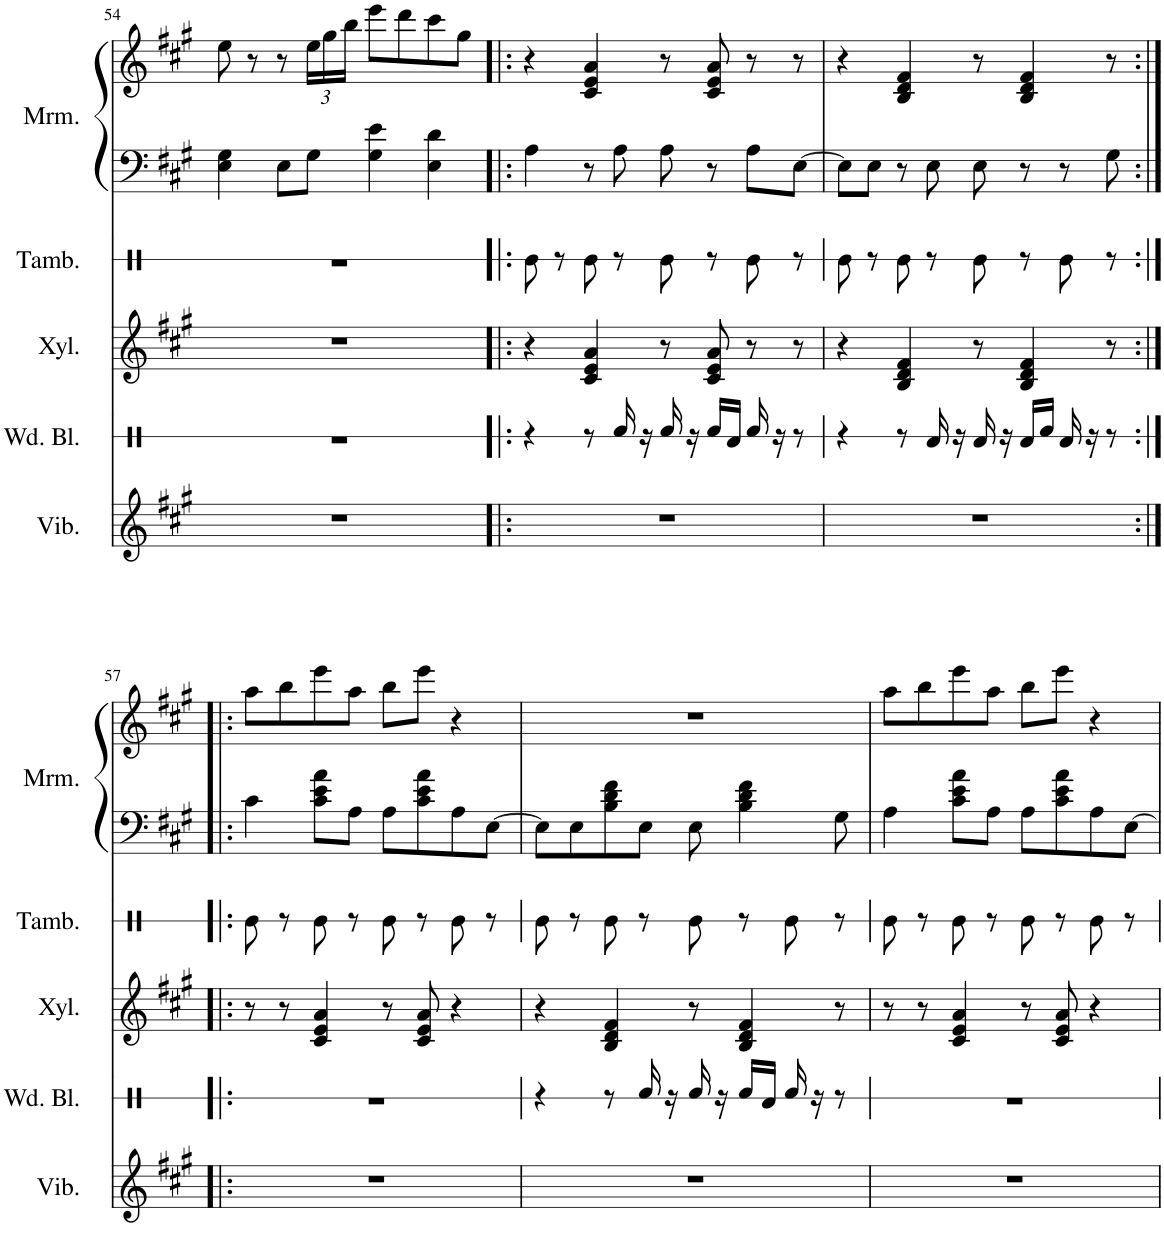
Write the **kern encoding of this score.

**kern	**kern	**kern	**kern	**kern	**kern
*part5	*part4	*part3	*part2	*part1	*part1
*staff6	*staff5	*staff4	*staff3	*staff2	*staff1
*I"Vibraphone	*I"Wood Blocks	*I"Xylophone	*I"Tambourine	*I"Marimba	*
*I'Vib.	*I'Wd. Bl.	*I'Xyl.	*I'Tamb.	*I'Mrm.	*
!!LO:PB:g=z
*clefG2	*clefX	*clefG2	*clefX	*clefF4	*clefG2
*	*	*Trd-7c-12	*	*	*
*k[f#c#g#]	*k[]	*k[f#c#g#]	*k[]	*k[f#c#g#]	*k[f#c#g#]
*M4/4	*M4/4	*M4/4	*M4/4	*M4/4	*M4/4
=54	=54	=54	=54	=54	=54
1r	1r	1r	1r	4E\ 4G#\	8ee\
.	.	.	.	.	8r
.	.	.	.	8E\L	8r
*	*	*	*	*	*Xbrackettup
.	.	.	.	8G#\J	24ee\LL
.	.	.	.	.	24gg#\
.	.	.	.	.	24bb\JJ
.	.	.	.	4G#\ 4e\	8eee\L
.	.	.	.	.	8ddd\
.	.	.	.	4E\ 4d\	8ccc#\
.	.	.	.	.	8gg#\J
=55!|:	=55!|:	=55!|:	=55!|:	=55!|:	=55!|:
1r	4r	4r	8Re\	4A\	4r
.	.	.	8r	.	.
.	8r	4c#/ 4e/ 4a/	8Re\	8r	4c#/ 4e/ 4a/
.	16Rf/	.	8r	8A\	.
.	16r	.	.	.	.
.	16Rf/	8r	8Re\	8A\	8r
.	16r	.	.	.	.
.	16Rf/LL	8c#/ 8e/ 8a/	8r	8r	8c#/ 8e/ 8a/
.	16Rd/JJ	.	.	.	.
.	16Rf/	8r	8Re\	8A\L	8r
.	16r	.	.	.	.
.	8r	8r	8r	[8E\J	8r
=56	=56	=56	=56	=56	=56
1r	4r	4r	8Re\	8E\L]	4r
.	.	.	8r	8E\J	.
.	8r	4B/ 4d/ 4f#/	8Re\	8r	4B/ 4d/ 4f#/
.	16Rd/	.	8r	8E\	.
.	16r	.	.	.	.
.	16Rd/	8r	8Re\	8E\	8r
.	16r	.	.	.	.
.	16Rd/LL	4B/ 4d/ 4f#/	8r	8r	4B/ 4d/ 4f#/
.	16Rf/JJ	.	.	.	.
.	16Rd/	.	8Re\	8r	.
.	16r	.	.	.	.
.	8r	8r	8r	8G#\	8r
!!LO:LB:g=z
=57:|!|:	=57:|!|:	=57:|!|:	=57:|!|:	=57:|!|:	=57:|!|:
1r	1r	8r	8Re\	4c#\	8aa\L
.	.	8r	8r	.	8bb\
.	.	4c#/ 4e/ 4a/	8Re\	8c#\ 8e\ 8a\L	8eee\
.	.	.	8r	8A\J	8aa\J
.	.	8r	8Re\	8A\L	8bb\L
.	.	8c#/ 8e/ 8a/	8r	8c#\ 8e\ 8a\	8eee\J
.	.	4r	8Re\	8A\	4r
.	.	.	8r	[8E\J	.
=58	=58	=58	=58	=58	=58
1r	4r	4r	8Re\	8E\L]	1r
.	.	.	8r	8E\	.
.	8r	4B/ 4d/ 4f#/	8Re\	8B\ 8d\ 8f#\	.
.	16Rf/	.	8r	8E\J	.
.	16r	.	.	.	.
.	16Rf/	8r	8Re\	8E\	.
.	16r	.	.	.	.
.	16Rf/LL	4B/ 4d/ 4f#/	8r	4B\ 4d\ 4f#\	.
.	16Rd/JJ	.	.	.	.
.	16Rf/	.	8Re\	.	.
.	16r	.	.	.	.
.	8r	8r	8r	8G#\	.
=59	=59	=59	=59	=59	=59
1r	1r	8r	8Re\	4A\	8aa\L
.	.	8r	8r	.	8bb\
.	.	4c#/ 4e/ 4a/	8Re\	8c#\ 8e\ 8a\L	8eee\
.	.	.	8r	8A\J	8aa\J
.	.	8r	8Re\	8A\L	8bb\L
.	.	8c#/ 8e/ 8a/	8r	8c#\ 8e\ 8a\	8eee\J
.	.	4r	8Re\	8A\	4r
.	.	.	8r	[8E\J	.
=	=	=	=	=	=
*-	*-	*-	*-	*-	*-
